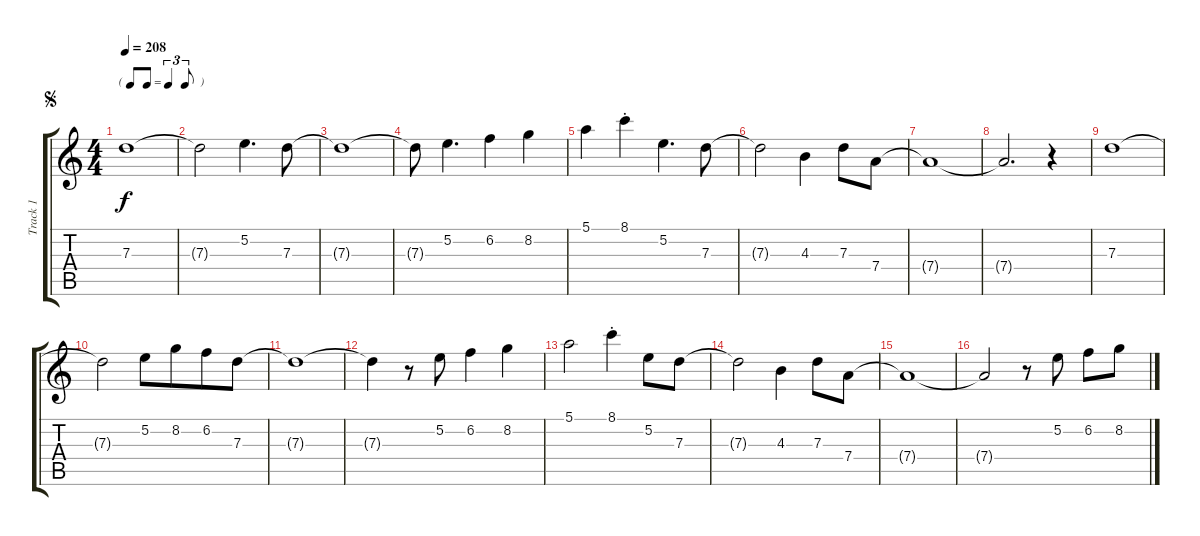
\track ("Track 1" "Track 1") {instrument electricguitarjazz}
\staff {score tabs}
\tuning (E4 B3 G3 D3 A2 E2) {hide}
\ts (4 4)
\tf triplet8th
\jump segno
\tempo 208
\clef g2
\ks c
7.3.1{dy f} |
7.3{t}.2 5.2.4{d} 7.3.8 |
7.3{t}.1 |
7.3{t}.8 5.2.4{d} 6.2.4 8.2.4 |
5.1.4 8.1{st}.4 5.2.4{d} 7.3.8 |
7.3{t}.2 4.3.4 7.3.8 7.4.8 |
7.4{t}.1 |
7.4{t}.2{d} r.4 |
7.3.1 |
7.3{t}.2 5.2.8 8.2.8{beam merge} 6.2.8 7.3.8 |
7.3{t}.1 |
7.3{t}.4 r.8 5.2.8 6.2.4 8.2.4 |
5.1.2 8.1{st}.4 5.2.8 7.3.8 |
7.3{t}.2 4.3.4 7.3.8 7.4.8 |
7.4{t}.1 |
7.4{t}.2 r.8 5.2.8 6.2.8 8.2.8
